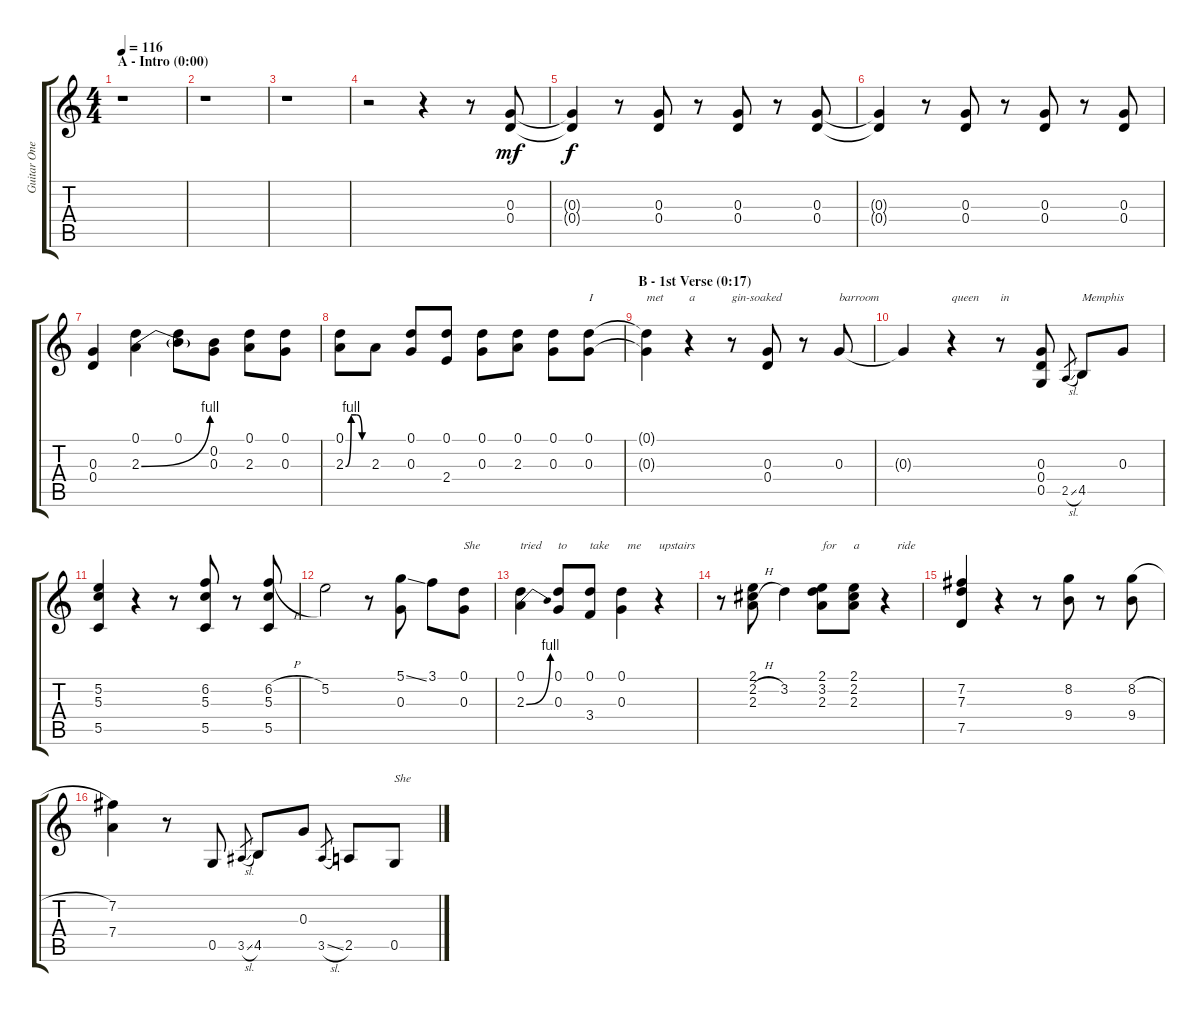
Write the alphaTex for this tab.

\track ("Guitar One" "Guitar One") {instrument electricguitarclean}
\staff {score tabs}
\tuning (D4 B3 G3 D3 G2 D2) {hide}
\ts (4 4)
\section ("" "A - Intro (0:00)")
\tempo 116
\clef g2
\ks c
r.1{dy mf instrument electricguitarclean} |
r.1 |
r.1 |
r.2 r.4 r.8 (0.3 0.4).8 |
(0.3{t} 0.4{t}).4{dy f} r.8 (0.3 0.4).8 r.8 (0.3 0.4).8 r.8 (0.3 0.4).8 |
(0.3{t} 0.4{t}).4 r.8 (0.3 0.4).8 r.8 (0.3 0.4).8 r.8 (0.3 0.4).8 |
(0.3 0.4).4 (0.1 2.3{be (bend 0 0 60 4)}).4 (0.1 2.3{t}).8 (0.2 0.3).8 (0.1 2.3).8 (0.1 0.3).8 |
(0.1 2.3{be (custom 0 0 15 4 30 4 45 0 60 0)}).8 2.3.8 (0.1 0.3).8 (0.1 2.4).8 (0.1 0.3).8 (0.1 2.3).8 (0.1 0.3).8 (0.1 0.3).8{txt "I"} |
\section ("" "B - 1st Verse (0:17)")
(0.1{t} 0.3{t}).4{txt "met"} r.4{txt "a"} r.8{txt "gin-soaked"} (0.3 0.4).8 r.8 0.3.8{txt "barroom"} |
0.3{t}.4 r.4{txt "queen"} r.8{txt "in"} (0.3 0.4 0.5).8 2.5{sl}.8{gr} 4.5.8{txt "Memphis"} 0.3.8 |
(5.2 5.3 5.5).4 r.4 r.8 (6.2 5.3 5.5).8 r.8 (6.2{h} 5.3 5.5).8 |
5.2.2 r.8 (5.1{ss} 0.3).8 3.1.8 (0.1 0.3).8{txt "She"} |
(0.1 2.3{be (bend 0 0 60 4)}).4{txt "tried"} (0.1 0.3).8{txt "to"} (0.1 3.4).8{txt "take"} (0.1 0.3).4{txt "  me"} r.4{txt "upstairs"} |
r.8 (2.1 2.2{h} 2.3).8 3.2.4 (2.1 3.2 2.3).8{txt "for"} (2.1 2.2 2.3).8{txt "a"} r.4{txt "    ride"} |
(7.2 7.3 7.5).4 r.4 r.8 (8.2 9.4).8 r.8 (8.2{h} 9.4).8 |
(7.2 7.4).4 r.8 0.5.8 3.5{sl}.8{gr} 4.5.8 0.3.8 3.5{sl}.8{gr} 2.5.8 0.5.8{txt "She"}
